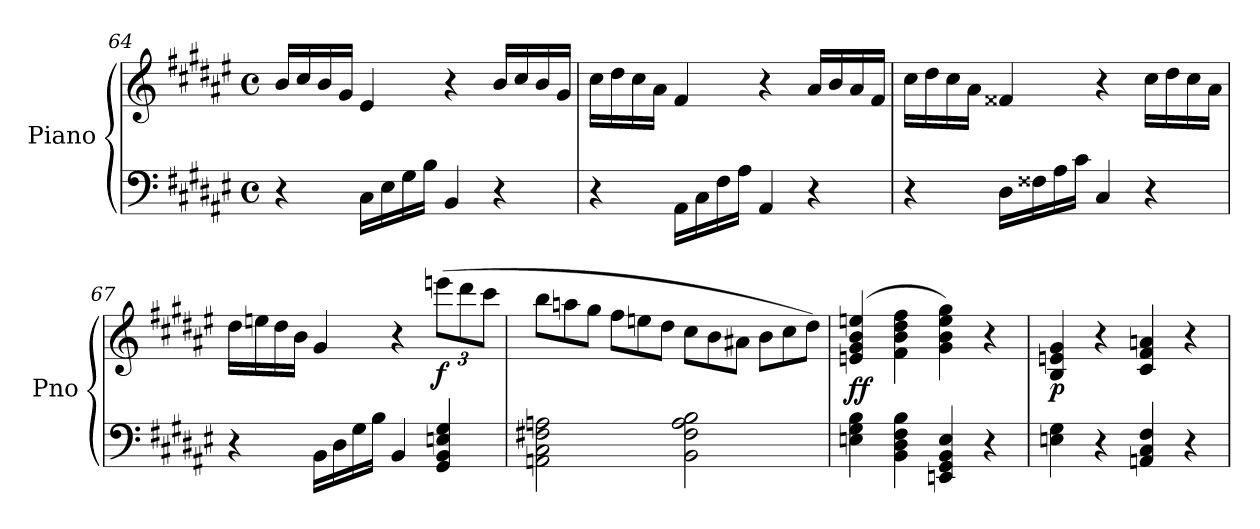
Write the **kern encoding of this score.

**kern	**kern	**dynam
*part1	*part1	*part1
*staff2	*staff1	*staff1/2
*I"Piano	*	*
*I'Pno	*	*
*clefF4	*clefG2	*
*k[f#c#g#d#a#e#]	*k[f#c#g#d#a#e#]	*
*M4/4	*M4/4	*
*met(c)	*met(c)	*
=64	=64	=64
4r	16b/LL	.
.	16cc#/	.
.	16b/	.
.	16g#/JJ	.
16C#\LL	4e#/	.
16E#\	.	.
16G#\	.	.
16B\JJ	.	.
4BB/	4r	.
4r	16b/LL	.
.	16cc#/	.
.	16b/	.
.	16g#/JJ	.
=65	=65	=65
4r	16cc#\LL	.
.	16dd#\	.
.	16cc#\	.
.	16a#\JJ	.
16AA#\LL	4f#/	.
16C#\	.	.
16F#\	.	.
16A#\JJ	.	.
4AA#/	4r	.
4r	16a#/LL	.
.	16b/	.
.	16a#/	.
.	16f#/JJ	.
!!LO:LB:g=z
=66	=66	=66
4r	16cc#\LL	.
.	16dd#\	.
.	16cc#\	.
.	16a#\JJ	.
16D#\LL	4f##X/	.
16F##X\	.	.
16A#\	.	.
16c#\JJ	.	.
4C#/	4r	.
4r	16cc#\LL	.
.	16dd#\	.
.	16cc#\	.
.	16a#\JJ	.
=67	=67	=67
4r	16dd#\LL	.
.	16een\	.
.	16dd#\	.
.	16b\JJ	.
16BB\LL	4g#/	.
16D#\	.	.
16G#\	.	.
16B\JJ	.	.
4BB/	4r	.
*	*Xbrackettup	*
!	!	!LO:DY:b
4GG#/ 4BB/ 4En/ 4G#/	(>12eeen\L	f
.	12ddd#\	.
.	12ccc#\J	.
=68	=68	=68
*	*Xtuplet	*
2AAn\ 2C#\ 2F#X\ 2An\	12bb\L	.
.	12aan\	.
.	12gg#\J	.
.	12ff#\L	.
.	12een\	.
.	12dd#\J	.
2BB\ 2F#\ 2A\ 2B\	12cc#\L	.
.	12b\	.
.	12a#X\J	.
.	12b\L	.
.	12cc#\	.
.	12dd#\J)	.
!!LO:PB:g=z
=69	=69	=69
!	!	!LO:DY:b
4En\ 4G#\ 4B\	(>4en/ 4g#/ 4b/ 4een/	ff
4BB\ 4D#\ 4F#\ 4B\	4f#\ 4b\ 4dd#\ 4ff#\	.
4EEn/ 4GG#/ 4BB/ 4E/	4g#\ 4b\ 4ee\ 4gg#\)	.
4r	4r	.
!!LO:LB:g=z
=70	=70	=70
!	!	!LO:DY:b
4En\ 4G#\	4B/ 4en/ 4g#/	p
4r	4r	.
4AAn/ 4C#/ 4F#/	4c#/ 4f#/ 4an/	.
4r	4r	.
=	=	=
*-	*-	*-
